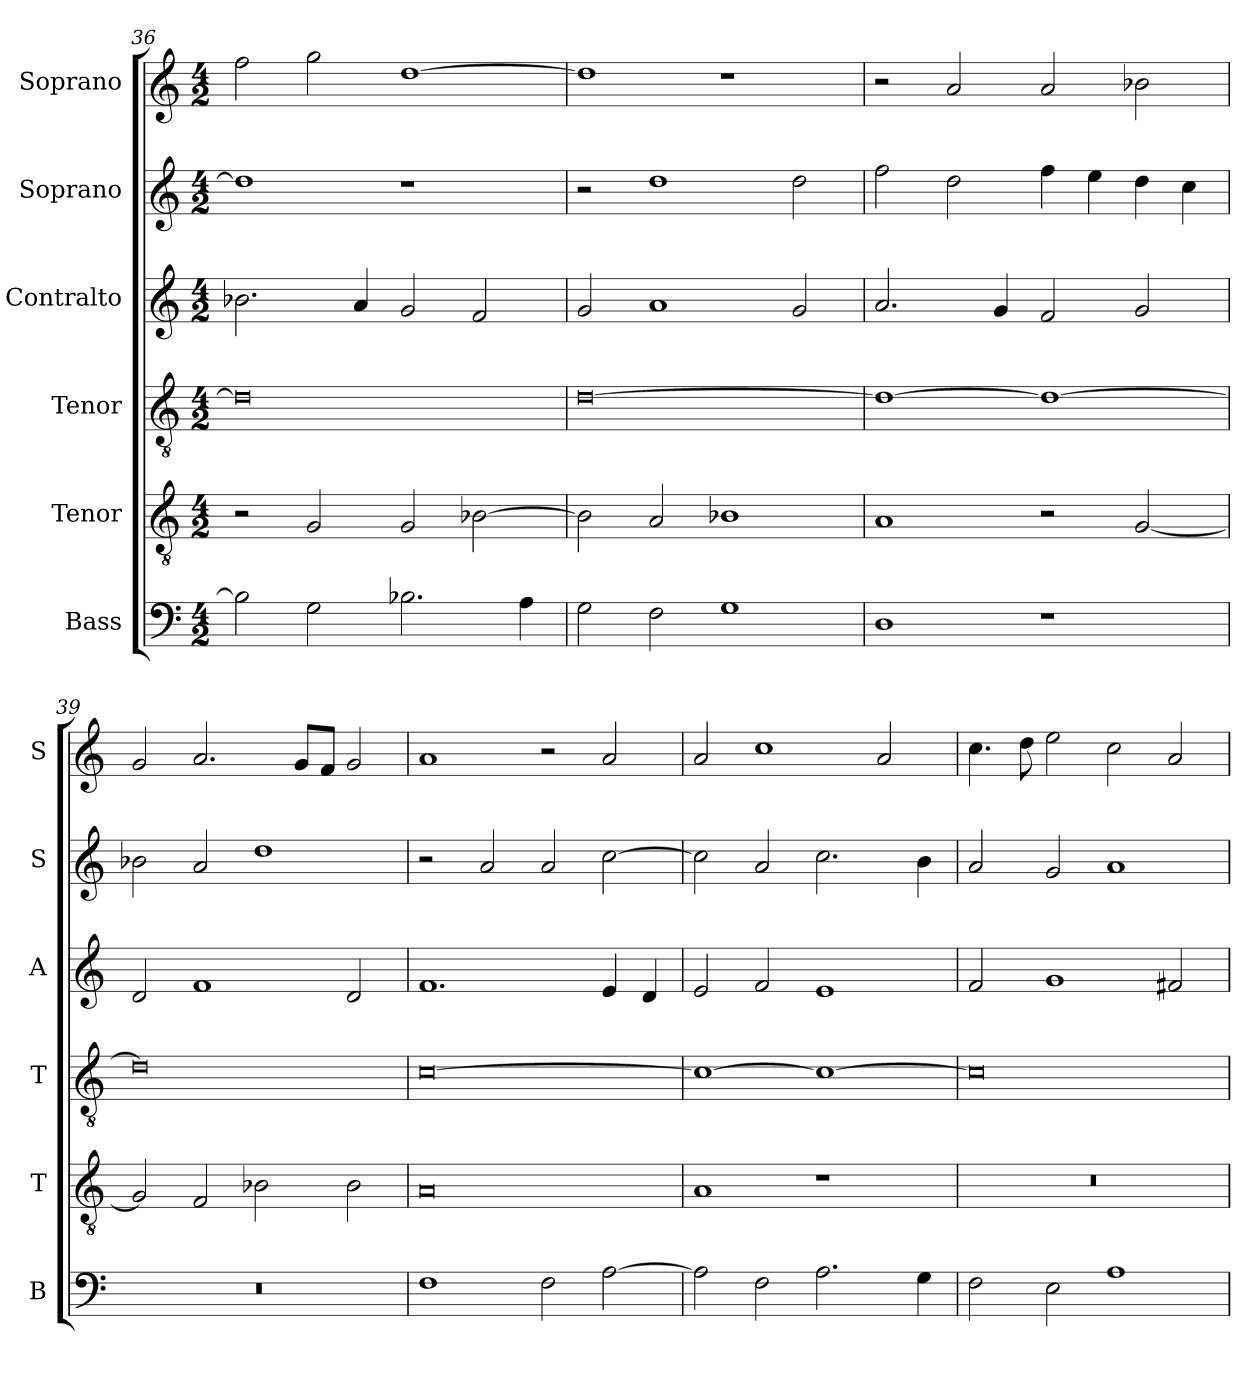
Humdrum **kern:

**kern	**kern	**kern	**kern	**kern	**kern
*part6	*part5	*part4	*part3	*part2	*part1
*staff6	*staff5	*staff4	*staff3	*staff2	*staff1
*I"Bass	*I"Tenor	*I"Tenor	*I"Contralto	*I"Soprano	*I"Soprano
*I'B	*I'T	*I'T	*I'A	*I'S	*I'S
*clefF4	*clefGv2	*clefGv2	*clefG2	*clefG2	*clefG2
*k[]	*k[]	*k[]	*k[]	*k[]	*k[]
*G:mix	*G:mix	*G:mix	*G:mix	*G:mix	*G:mix
*M4/2	*M4/2	*M4/2	*M4/2	*M4/2	*M4/2
=36	=36	=36	=36	=36	=36
2B-]	2r	0d]	2.b-X	1dd]	2ff
2G	2G	.	.	.	2gg
.	.	.	4a	.	.
2.B-X	2G	.	2g	1r	[1dd
.	[2B-X	.	2f	.	.
4A	.	.	.	.	.
=37	=37	=37	=37	=37	=37
2G	2B-]	[0d	2g	2r	1dd]
2F	2A	.	1a	1dd	.
1G	1B-X	.	.	.	1r
.	.	.	2g	2dd	.
=38	=38	=38	=38	=38	=38
1D	1A	1d_	2.a	2ff	2r
.	.	.	.	2dd	2a
.	.	.	4g	.	.
1r	2r	1d_	2f	4ff	2a
.	.	.	.	4ee	.
.	[2G	.	2g	4dd	2b-X
.	.	.	.	4cc	.
=39	=39	=39	=39	=39	=39
0r	2G]	0d]	2d	2b-X	2g
.	2F	.	1f	2a	2.a
.	2B-X	.	.	1dd	.
.	.	.	.	.	8g/L
.	.	.	.	.	8f/J
.	2B-	.	2d	.	2g
=40	=40	=40	=40	=40	=40
1F	0A	[0c	1.f	2r	1a
.	.	.	.	2a	.
2F	.	.	.	2a	2r
[2A	.	.	4e	[2cc	2a
.	.	.	4d	.	.
=41	=41	=41	=41	=41	=41
2A]	1A	1c_	2e	2cc]	2a
2F	.	.	2f	2a	1cc
2.A	1r	1c_	1e	2.cc	.
.	.	.	.	.	2a
4G	.	.	.	4b	.
=42	=42	=42	=42	=42	=42
2F	0r	0c]	2f	2a	4.cc
.	.	.	.	.	8dd
2E	.	.	1g	2g	2ee
1A	.	.	.	1a	2cc
.	.	.	2f#X	.	2a
=	=	=	=	=	=
*-	*-	*-	*-	*-	*-
